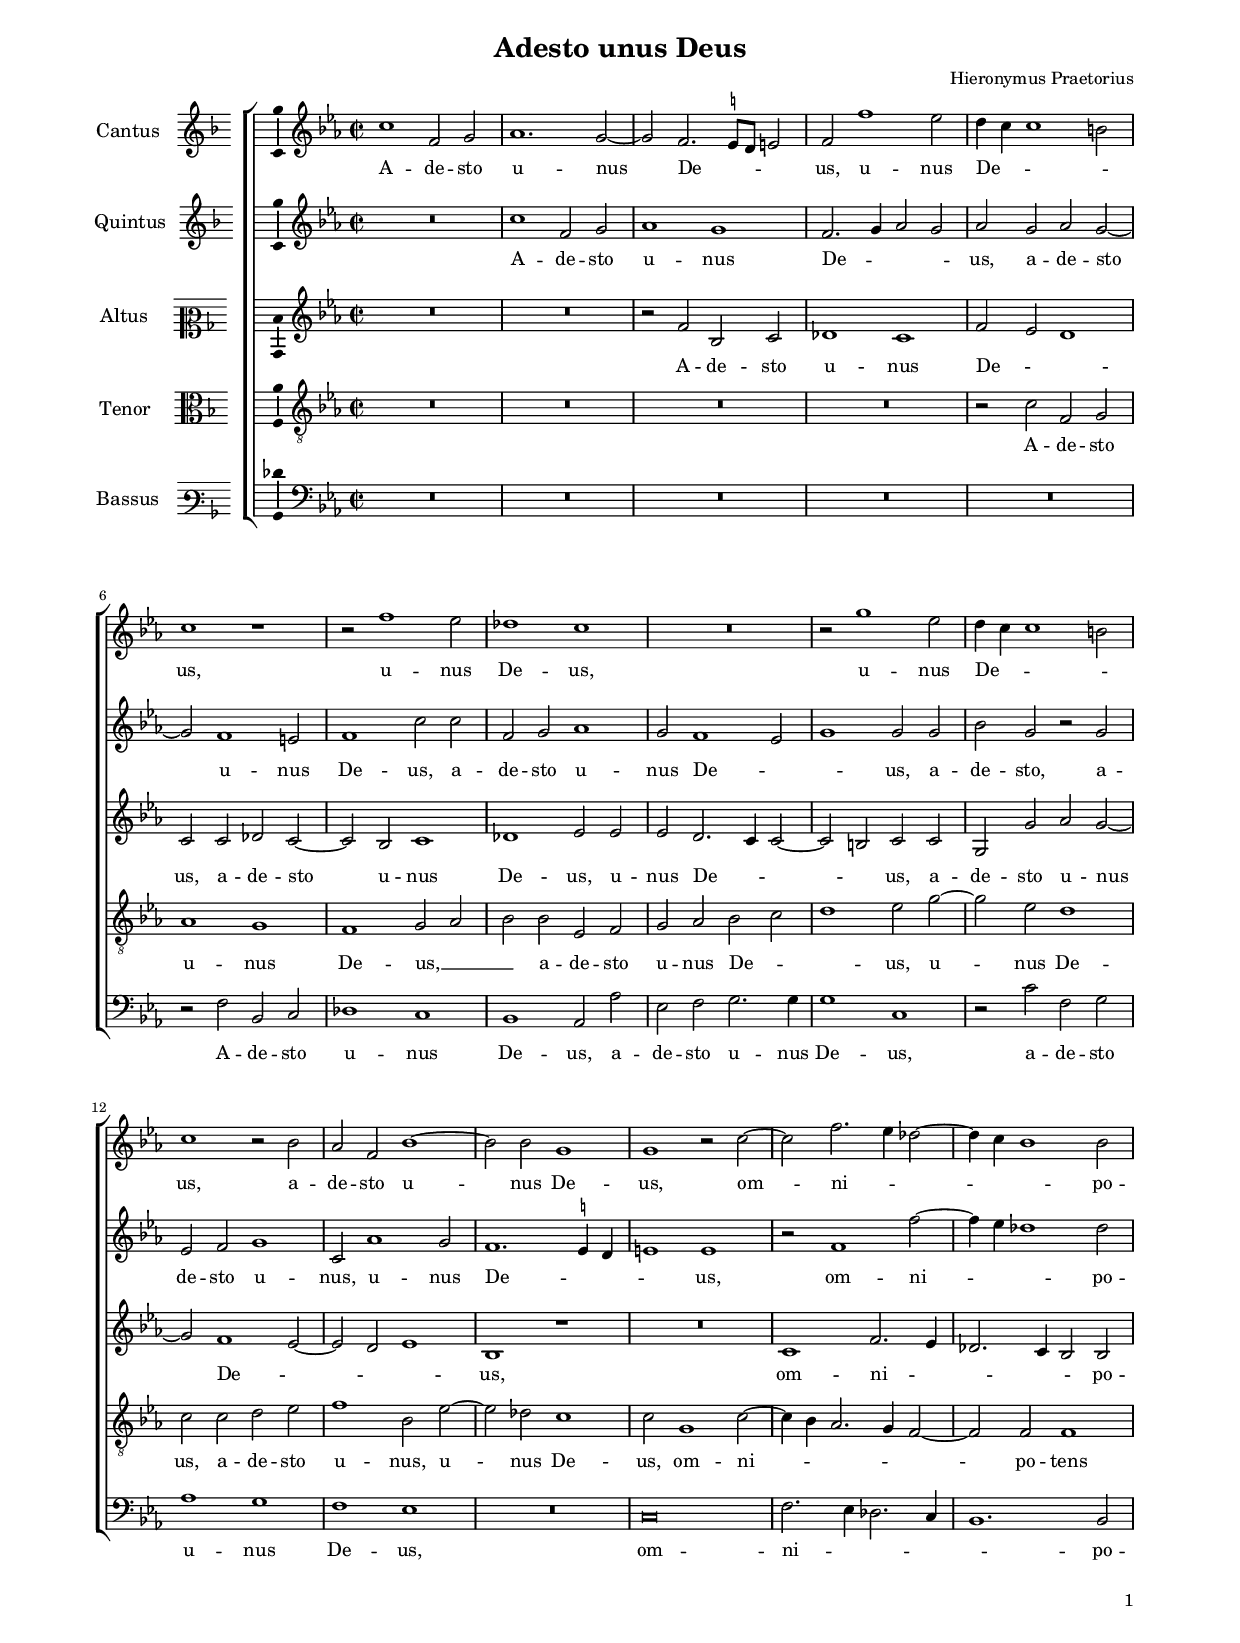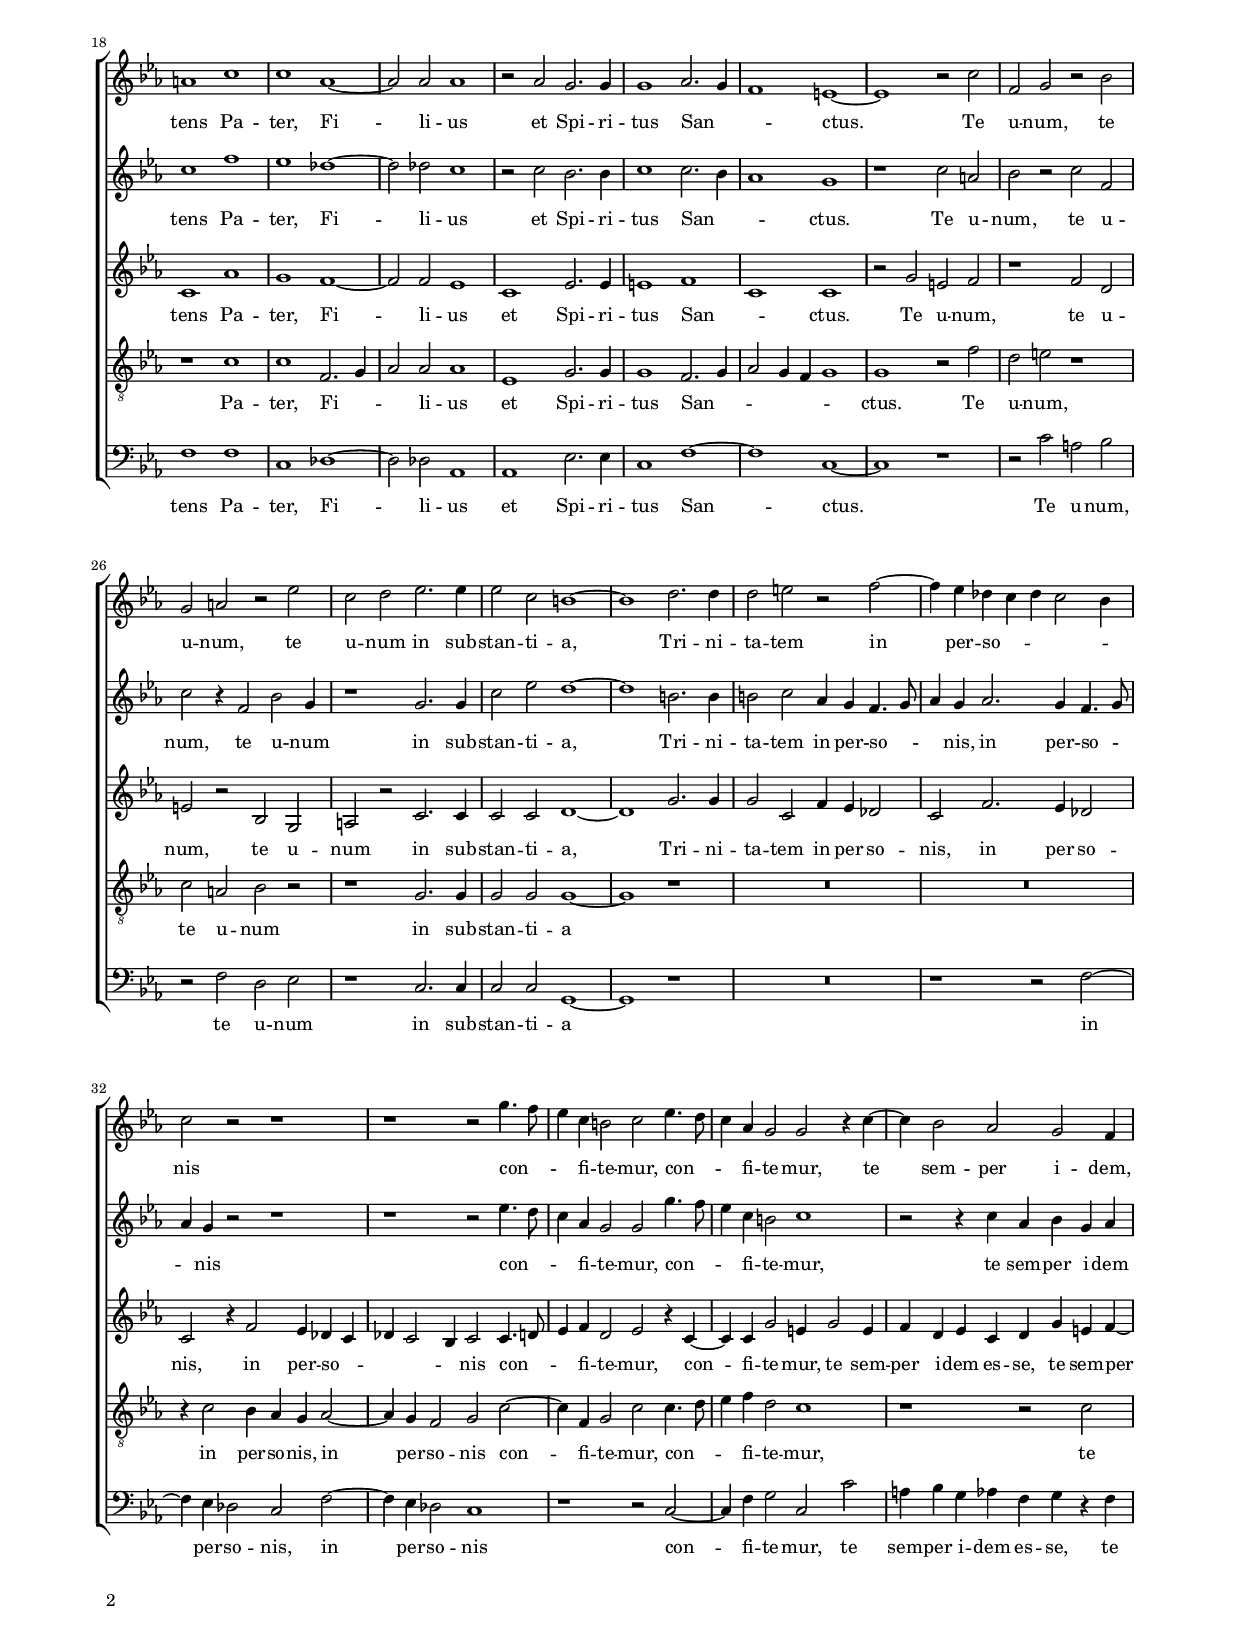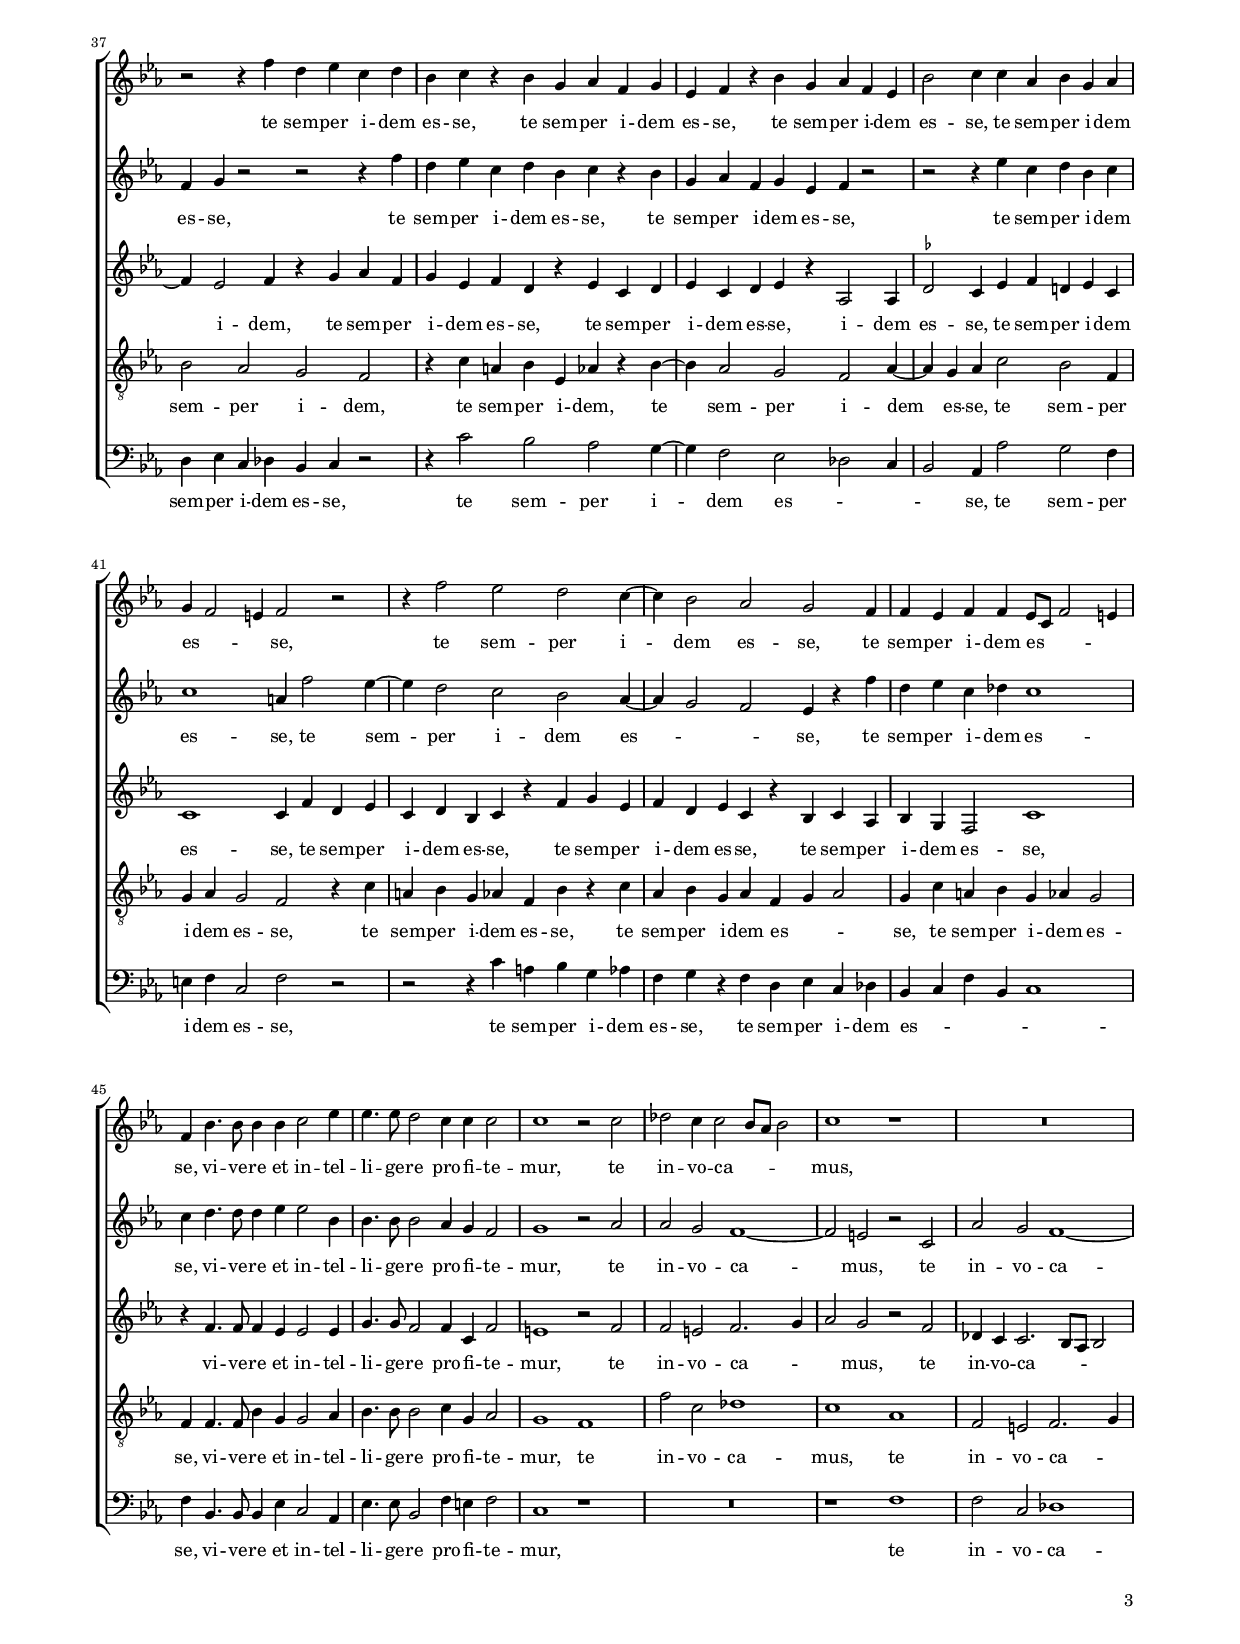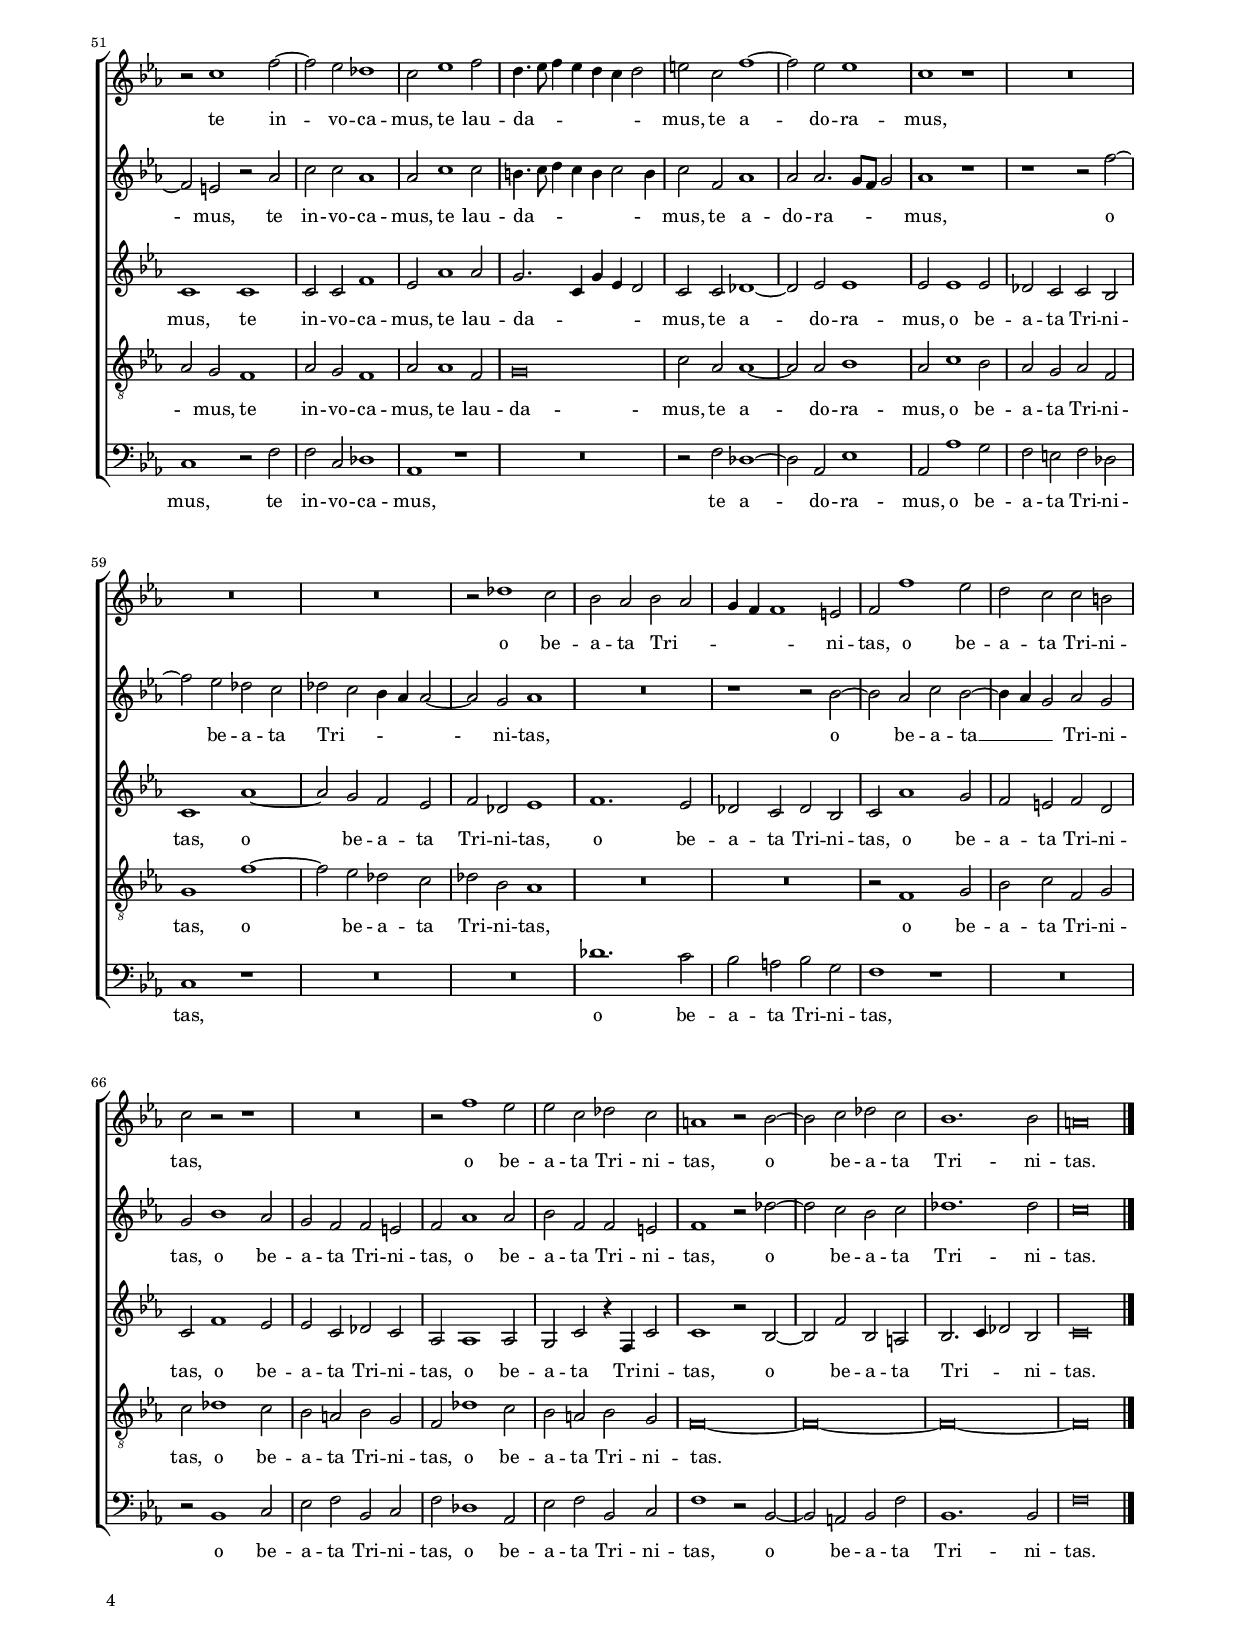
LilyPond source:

\header
{
  title="Adesto unus Deus"
  composer="Hieronymus Praetorius"
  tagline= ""
}

\version "2.24.0"
\language deutsch
#(set-global-staff-size 15)
% #(set-default-paper-size "letter")
#(ly:set-option 'point-and-click #f)


\paper
	{
	top-margin = 1.8 \cm
	bottom-margin = 1.2 \cm
	left-margin = 1.8 \cm
	right-margin = 1.8 \cm
	ragged-bottom = ##f
	ragged-last-bottom = ##f
	print-page-number = ##f
	system-system-spacing = #'((basic-distance . 17) (minimum-distance . 14) (padding . 7) (strechability . 150))
	oddFooterMarkup=\markup   \fill-line { "" \fromproperty #'page:page-number-string }
	evenFooterMarkup=\markup  \fill-line { \fromproperty #'page:page-number-string "" }
	last-bottom-spacing = #'((basic-distance . 12) (minimum-distance . 7) (padding . 4))
%	systems-per-page = 3
%   page-count = 3
%	min-systems-per-page = 3
	markup-system-spacing.basic-distance = #12
%	print-all-headers = ##t
%	print-first-page-number = ##t
%	first-page-number = 1
	}

	
global = {
	\key f \major
	\time 2/2 \set Score.measureLength = #(ly:make-moment 2/1)
	\set Score.tempoHideNote = ##t
	\tempo 2 = 90
	\skip 1*2*73 \bar "|."
	}

	ficta = { \once \set suggestAccidentals = ##t }

	forget = #(define-music-function (music) (ly:music?) #{
		\accidentalStyle forget
		$music
		\accidentalStyle default
		#})


incipitcantus = \markup { \score {
	{
	\set Staff.instrumentName = \markup { \fontsize #1 "Cantus" }
	\key f \major
	\clef violin
	s4 \bar ""
	}
	\layout  {
	raggedright = ##t
	indent = 1.6 \cm
	line-width = 2.5\cm
	\context { \Staff \remove Time_signature_engraver }
	\override Staff.Clef.Y-extent = #'(0 . 0)
	}} \hspace #1 }

      
incipitquintus = \markup { \score {
	{
	\set Staff.instrumentName = \markup { \fontsize #1 "Quintus" }
	\key f \major
	\clef violin
	s4 \bar ""
	}
	\layout  {
	raggedright = ##t
	indent = 1.6 \cm
	line-width = 2.5\cm
	\context { \Staff \remove Time_signature_engraver }
	\override Staff.Clef.Y-extent = #'(0 . 0)
	}} \hspace #1 }
 
    
incipitaltus = \markup { \score {
	{
	\set Staff.instrumentName = \markup { \fontsize #1 "Altus" }
	\key f \major
	\clef mezzosoprano
	s4 \bar ""
	}
	\layout  {
	raggedright = ##t
	indent = 1.6 \cm
	line-width = 2.5\cm
	\context { \Staff \remove Time_signature_engraver }
	\override Staff.Clef.Y-extent = #'(0 . 0)
	}} \hspace #1 }


incipittenor = \markup { \score {
	{
	\set Staff.instrumentName = \markup { \fontsize #1 "Tenor" }
	\key f \major
	\clef alto
	s4 \bar ""
	}
	\layout  {
	raggedright = ##t
	indent = 1.6 \cm
	line-width = 2.5\cm
	\context { \Staff \remove Time_signature_engraver }
	\override Staff.Clef.Y-extent = #'(0 . 0)
	}} \hspace #1 }
    
      
incipitbassus = \markup { \score {
	{
	\set Staff.instrumentName = \markup { \fontsize #1 "Bassus" }
	\key f \major
	\clef varbaritone
	s4 \bar ""
	}
	\layout  {
	raggedright = ##t
	indent = 1.6 \cm
	line-width = 2.5\cm
	\context { \Staff \remove Time_signature_engraver }
	\override Staff.Clef.Y-extent = #'(0 . 0)
	}} \hspace #1 }


cantus =  \relative c''
	{
	d1 g,2 a
	b1. a2~
	a2 g2. \ficta fis8 e fis!2
	g2 g'1 f2
%5
	e4 d d1 cis2 |
	d1 r
	r2 g1 f2
	es1 d
	R\breve
%10
	r2 a'1 f2 |
	e4 d d1 cis2
	d1 r2 c
	b2 g c1~
	c2 c a1
%15
	a1 r2 d~ |
	d2 g2. f4 es2~
	es4 d c1 c2
	h1 d
	d1 b~
%20
	b2 b b1 |
	r2 b a2. a4
	a1 b2. a4
	g1 fis~
	fis1 r2 d'
%25
	g,2 a r c |
	a2 h r f'
	d2 e f2. f4
	f2 d cis1~
	cis1 e2. e4
%30
	e2 fis r g~ |
	g4 f es d es d2 c4
	d2 r r1
	r1 r2 a'4. g8
	f4 d cis2 d f4. e8
%35
	d4 b a2 a r4 d~ |
	d4 c2 b a g4
	r2 r4 g' e4 f d e
	c4 d r c a b g a
	f4 g r c a b g f
%40
	c'2 d4 d b4 c a b |
	a4 g2 fis4 g2 r
	r4 g'2 f e d4~
	d4 c2 b a g4
	g4 f g g f8 d g2 fis4
%45
	g4 c4. c8 c4 c4 d2 f4 |
	f4. f8 e2 d4 d d2
	d1 r2 d
	es2 d4 d2 c8 b c2
	d1 r
%50
	R\breve |
	r2 d1 g2~
	g2 f es1
	d2 f1 g2
	e4. f8 g4 f e d e2
%55
	fis2 d g1~ |
	g2 f f1
	d1 r
	R\breve
	R\breve
%60
	R\breve |
	r2 es1 d2
	c2 b c b
	a4 g g1 fis2
	g2 g'1 f2
%65
	e2 d d cis |
	d2 r r1
	R\breve
	r2 g1 f2
	f2 d es d
%70
	h1 r2 c~ |
	c2 d es d
	c1. c2
	h\breve |
	}


quintus =  \relative c''
	{
	R\breve
	d1 g,2 a
	b1 a
	g2. a4 b2 a
%5
	b2 a b a~ |
	a2 g1 fis2
	g1 d'2 d
	g,2 a b1
	a2 g1 f2
%10
	a1 a2 a |
	c2 a r a
	f2 g a1
	d,2 b'1 a2
	g1. \ficta fis4 e
%15
	fis1 fis |
	r2 g1 g'2~
	g4 f es1 es2
	d1 g
	f1 es~
%20
	es2 es d1 |
	r2 d c2. c4
	d1 d2. c4
	b1 a
	r1 d2 h
%25
	c2 r d g, |
	d'2 r4 g,2 c a4
	r1 a2. a4
	d2 f e1~
	e1 cis2. cis4
%30
	cis2 d b4 a g4. a8 |
	b4 a b2. a4 g4. a8
	b4 a r2 r1
	r1 r2 f'4. e8
	d4 b a2 a a'4. g8
%35
	f4 d cis2 d1 |
	r2 r4 d b c a b
	g4 a r2 r r4 g'
	e4 f d e c d r c
	a4 b g a f g r2
%40
	r2 r4 f' d e c d |
	d1 h4 g'2 f4~
	f4 e2 d c b4~
	b4 a2 g f4 r g'
	e4 f d es d1
%45
	d4 e4. e8 e4 f4 f2 c4 |
	c4. c8 c2 b4 a g2
	a1 r2 b
	b2 a g1~
	g2 fis r d
%50
	b'2 a g1~ |
	g2 fis r b
	d2 d b1
	b2 d1 d2
	cis4. d8 e4 d cis4 d2 cis4
%55
	d2 g, b1 |
	b2 b2. a8 g a2
	b1 r
	r1 r2 g'~
	g2 f es d
%60
	es2 d c4 b b2~ |
	b2 a b1
	R\breve
	r1 r2 c~
	c2 b d c~
%65
	c4 b a2 b a |
	a2 c1 b2
	a2 g g fis
	g2 b1 b2
	c2 g g fis
%70
	g1 r2 es'~ |
	es2 d c d
	es1. es2
	d\breve |
	}


altus =  \relative c'
	{
	R\breve
	R\breve
	r2 g' c, d
	es1 d
%5
	g2 f e1 |
	d2 d es d~
	d2 c d1
	es1 f2 f
	f2 e2. d4 d2~
%10
	d2 cis d d |
	a2 a' b a~
	a2 g1 f2~
	f2 e f1
	c1 r
%15
	R\breve |
	d1 g2. f4
	es2. d4 c2 c
	d1 b'
	a1 g~
%20
	g2 g f1 |
	d1 f2. f4	
	fis1 g
	d1 d
	r2 a' fis g
%25
	r1 g2 e |
	fis2 r c a
	h r d2. d4
	d2 d e1~
	e1 a2. a4
%30
	a2 d, g4 f es2 |
	d2 g2. f4 es2
	d2 r4 g2 f4 es d
	es4 d2 c4 d2 d4. e8
	f4 g e2 f r4 d~
%35
	d4 d a'2 fis4 a2 fis4 |	
	g4 e f d e a fis g~
	g4 f2 g4 r4 a b g
	a4 f g e r f d e
	f4 d e f r b,2 b4
%40
	\ficta es2 d4 f g e f d |
	d1 d4 g e f
	d4 e c d r g a f
	g4 e f d r c d b
	c4 a g2 d'1
%45
	r4 g4. g8 g4 f f2 f4 |
	a4. a8 g2 g4 d g2
	fis1 r2 g
	g2 fis g2. a4
	b2 a r g
%50
	es4 d d2. c8 b c2 |
	d1 d
	d2 d g1
	f2 b1 b2
	a2. d,4 a' f e2
%55
	d2 d es1~ |
	es2 f f1
	f2 f1 f2
	es2 d d c
	d1 b'~
%60
	b2 a g f |
	g2 es f1
	g1. f2
	es2 d es c
	d2 b'1 a2
%65
	g2 fis g e |
	d2 g1 f2
	f2 d es d
	b2 b1 b2
	a2 d r4 g, d'2
%70
	d1 r2 c~ |
	c2 g' c, h
	c2. d4 es2 c
	d\breve |
	}


tenor  =  \relative c'
	{
	R\breve
	R\breve
	R\breve
	R\breve
%5
	r2 d g, a |
	b1 a
	g1 a2 b
	c2 c f, g
	a2 b c d
%10
	e1 f2 a~ |
	a2 f e1
	d2 d e f
	g1 c,2 f~
	f2 es d1
%15
	d2 a1 d2~ |
	d4 c b2. a4 g2~
	g2 g g1
	r1 d'
	d1 g,2. a4
%20
	b2 b b1 |
	f1 a2. a4
	a1 g2. a4
	b2 a4 g a1
	a1 r2 g'
%25
	e2 fis r1 |
	d2 h c r
	r1 a2. a4
	a2 a a1~
	a1 r
%30
	R\breve |
	R\breve
	r4 d2 c4 b a b2~
	b4 a g2 a d~
	d4 g, a2 d d4. e8
%35
	f4 g e2 d1 |
	r1 r2 d
	c2 b a g
	r4 d' h c f, b r c~
	c4 b2 a g b4~
%40
	b4 a b d2 c g4 |
	a4 b a2 g r4 d'
	h4 c a b g c r d
	b4 c a b g a b2
	a4 d h c a b a2
%45
	g4 g4. g8 c4 a4 a2 b4 |
	c4. c8 c2 d4 a b2
	a1 g
	g'2 d es1
	d1 b
%50
	g2 fis g2. a4 |
	b2 a g1
	b2 a g1
	b2 b1 g2
	a\breve
%55
	d2 b b1~ |
	b2 b c1
	b2 d1 c2
	b2 a b g
	a1 g'~
%60
	g2 f es d |
	es2 c b1
	R\breve
	R\breve
	r2 g1 a2
%65
	c2 d g, a |
	d2 es1 d2
	c2 h c a
	g2 es'1 d2
	c2 h c a
%70
	g\breve~ |
	g\breve~
	g\breve~
	g\breve |
	}


bassus  =  \relative c
	{
	R\breve
	R\breve
	R\breve
	R\breve
%5
	R\breve |
	r2 g' c, d
	es1 d
	c1 b2 b'
	f2 g a2. a4
%10
	a1 d, |
	r2 d' g,2 a
	b1 a
	g1 f
	R\breve
%15
	d\breve |
	g2. f4 es2. d4
	c1. c2
	g'1 g
	d1 es~
%20
	es2 es b1 |
	b1 f'2. f4
	d1 g~
	g1 d~
	d1 r
%25
	r2 d' h c |
	r2 g e f
	r1 d2. d4
	d2 d a1~
	a1 r
%30
	R\breve |
	r1 r2 g'~
	g4 f es2 d g~
	g4 f es2 d1
	r1 r2 d~
%35
	d4 g a2 d, d' |
	h4 c a b g a r g
	e4 f d es c d r2
	r4 d'2 c b a4~
	a4 g2 f es d4
%40
	c2 b4 b'2 a g4 |
	fis4 g d2 g r
	r2 r4 d' h c a b
	g4 a r g e f d es
	c4 d g c, d1
%45
	g4 c,4. c8 c4 f d2 b4 |
	f'4. f8 c2 g'4 fis g2
	d1 r
	R\breve
	r1 g
%50
	g2 d es1 |
	d1 r2 g
	g2 d es1
	b1 r
	R\breve
%55
	r2 g' es1~ |
	es2 b f'1
	b,2 b'1 a2
	g2 fis g es
	d1 r
%60
	R\breve |
	R\breve
	es'1. d2
	c2 h c a
	g1 r
%65
	R\breve |
	r2 c,1 d2
	f2 g c, d
	g2 es1 b2
	f'2 g c, d
%70
	g1 r2 c,~ |
	c2 h c g'
	c,1. c2
	g'\breve |
	}


lyricscantus = \lyricmode {
	A -- de -- sto u -- nus De -- _ _ _ us,
	u -- nus De -- _ _ _ us,
	u -- nus De -- us,
	u -- nus De -- _ _ _ us,
	a -- de -- sto u -- nus De -- us,
	om -- ni -- _ _ _ _ po -- tens Pa -- ter,
	Fi -- li -- us et Spi -- ri -- tus San -- _ _ ctus.
	Te u -- num,
	te u -- num,
	te u -- num in sub -- stan -- ti -- a,
	Tri -- ni -- ta -- tem
	in per -- so -- _ _ _ _ nis
	con -- _ _ fi -- te -- mur,
	con -- _ _ fi -- te -- mur,
	te sem -- per i -- dem,
	te sem -- per i -- dem es -- se,
	te sem -- per i -- dem es -- se,
	te sem -- per i -- dem es -- se,
	te sem -- per i -- dem es -- _ _ se,
	te sem -- per i -- dem es -- se,
	te sem -- per i -- dem es -- _ _ _ se,
	vi -- ve -- re et in -- tel -- li -- ge -- re pro -- fi -- te -- mur,
	te in -- vo -- ca -- _ _ _ mus,
	te in -- vo -- ca -- mus,
	te lau -- da -- _ _ _ _ _ _ mus,
	te a -- do -- ra -- mus,
	o be -- a -- ta Tri -- _ _ _ _ ni -- tas,
	o be -- a -- ta Tri -- ni -- tas,
	o be -- a -- ta Tri -- ni -- tas,
	o be -- a -- ta Tri -- ni -- tas.
	}


lyricsquintus = \lyricmode {
	A -- de -- sto u -- nus De -- _ _ _ us,
	a -- de -- sto u -- nus De -- us,
	a -- de -- sto u -- nus De -- _ _ us,
	a -- de -- sto,
	a -- de -- sto u -- nus,
	u -- nus De -- _ _ _ us,
	om -- ni -- _ _ po -- tens Pa -- ter,
	Fi -- li -- us et Spi -- ri -- tus San -- _ _ ctus.
	Te u -- num,
	te u -- num,
	te u -- num in sub -- stan -- ti -- a,
	Tri -- ni -- ta -- tem
	in per -- so -- _ _ nis,
	in per -- so -- _ _ nis
	con -- _ _ fi -- te -- mur,
	con -- _ _ fi -- te -- mur,
	te sem -- per i -- dem es -- se,
	te sem -- per i -- dem es -- se,
	te sem -- per i -- dem es -- se,
	te sem -- per i -- dem es -- se,
	te sem -- per i -- dem es -- _ _ se,
	te sem -- per i -- dem es -- se,
	vi -- ve -- re et in -- tel -- li -- ge -- re pro -- fi -- te -- mur,
	te in -- vo -- ca -- mus,
	te in -- vo -- ca -- mus,
	te in -- vo -- ca -- mus,
	te lau -- da -- _ _ _ _ _ _ mus,
	te a -- do -- ra -- _ _ _ mus,
	o be -- a -- ta Tri -- _ _ _ _ ni -- tas,
	o be -- a -- ta __ _ _ Tri -- ni -- tas,
	o be -- a -- ta Tri -- ni -- tas,
	o be -- a -- ta Tri -- ni -- tas,
	o be -- a -- ta Tri -- ni -- tas.
	}


lyricsaltus = \lyricmode {
	A -- de -- sto u -- nus De -- _ _ us,
	a -- de -- sto u -- nus De -- us,
	u -- nus De -- _ _ _ us,
	a -- de -- sto u -- nus De -- _ _ _ us,
	om -- ni -- _ _ _ _ po -- tens Pa -- ter,
	Fi -- li -- us et Spi -- ri -- tus San -- _ ctus.
	Te u -- num,
	te u -- num,
	te u -- num in sub -- stan -- ti -- a,
	Tri -- ni -- ta -- tem
	in per -- so -- nis,
	in per -- so -- nis,
	in per -- so -- _ _ _ _ nis
	con -- _ _ fi -- te -- mur,
	con -- fi -- te -- mur,
	te sem -- per i -- dem es -- se,
	te sem -- per i -- dem,
	te sem -- per i -- dem es -- se,
	te sem -- per i -- dem es -- se,
	i -- dem es -- se,
	te sem -- per i -- dem es -- se,
	te sem -- per i -- dem es -- se,
	te sem -- per i -- dem es -- se,
	te sem -- per i -- dem es -- se,
	vi -- ve -- re et in -- tel -- li -- ge -- re pro -- fi -- te -- mur,
	te in -- vo -- ca -- _ _ mus,
	te in -- vo -- ca -- _ _ _ mus,
	te in -- vo -- ca -- mus,
	te lau -- da -- _ _ _ _ mus,
	te a -- do -- ra -- mus,
	o be -- a -- ta Tri -- ni -- tas,
	o be -- a -- ta Tri -- ni -- tas,
	o be -- a -- ta Tri -- ni -- tas,
	o be -- a -- ta Tri -- ni -- tas,
	o be -- a -- ta Tri -- ni -- tas,
	o be -- a -- ta Tri -- ni -- tas,
	o be -- a -- ta Tri -- _ _ ni -- tas.
	}


lyricstenor = \lyricmode {
	A -- de -- sto u -- nus De -- us, __ _ _
	a -- de -- sto u -- nus De -- _ _ us,
	u -- nus De -- us,
	a -- de -- sto u -- nus, 
	u -- nus De -- us,
	om -- ni -- _ _ _ _ po -- tens Pa -- ter,
	Fi -- _ _ li -- us et Spi -- ri -- tus San -- _ _ _ _ _ ctus.
	Te u -- num,
	te u -- num in sub -- stan -- ti -- a
	in per -- so -- nis,
	in per -- so -- nis
	con -- fi -- te -- mur,
	con -- _ _ fi -- te -- mur,
	te sem -- per i -- dem,
	te sem -- per i -- dem,
	te sem -- per i -- dem es -- se,
	te sem -- per i -- dem es -- se,
	te sem -- per i -- dem es -- se,
	te sem -- per i -- dem es -- _ _ se,
	te sem -- per i -- dem es -- se,
	vi -- ve -- re et in -- tel -- li -- ge -- re pro -- fi -- te -- mur,
	te in -- vo -- ca -- mus,
	te in -- vo -- ca -- _ _ mus,
	te in -- vo -- ca -- mus,
	te lau -- da -- mus,
	te a -- do -- ra -- mus,
	o be -- a -- ta Tri -- ni -- tas,
	o be -- a -- ta Tri -- ni -- tas,
	o be -- a -- ta Tri -- ni -- tas,
	o be -- a -- ta Tri -- ni -- tas,
	o be -- a -- ta Tri -- ni -- tas.
	}


lyricsbassus = \lyricmode {
	A -- de -- sto u -- nus De -- us,
	a -- de -- sto u -- nus De -- us,
	a -- de -- sto u -- nus De -- us,
	om -- ni -- _ _ _ _ po -- tens Pa -- ter,
	Fi -- li -- us et Spi -- ri -- tus San -- ctus.
	Te u -- num,
	te u -- num in sub -- stan -- ti -- a
	in per -- so -- nis,
	in per -- so -- nis
	con -- fi -- te -- mur,
	te sem -- per i -- dem es -- se,
	te sem -- per i -- dem es -- se,
	te sem -- per i -- dem es -- _ _ _ se,
	te sem -- per i -- dem es -- se,
	te sem -- per i -- dem es -- se,
	te sem -- per i -- dem es -- _ _ _ _ se,
	vi -- ve -- re et in -- tel -- li -- ge -- re pro -- fi -- te -- mur,
	te in -- vo -- ca -- mus,
	te in -- vo -- ca -- mus,
	te a -- do -- ra -- mus,
	o be -- a -- ta Tri -- ni -- tas,
	o be -- a -- ta Tri -- ni -- tas,
	o be -- a -- ta Tri -- ni -- tas,
	o be -- a -- ta Tri -- ni -- tas,
	o be -- a -- ta Tri -- ni -- tas.
	}


\score
{  
	\transpose f es {
	\new ChoirStaff \with { \override StaffGrouper.staff-staff-spacing.basic-distance = #12 }
	<<

	\new Staff << \global
	\new Voice="v1" {
		\set Staff.instrumentName=\incipitcantus
%		\set Staff.instrumentName= "S"
		\set Staff.midiInstrument = "reed organ"
		\clef violin
		\cantus }
	\new Lyrics \lyricsto "v1" {\lyricscantus }
	>>


	\new Staff << \global
	\new Voice="v5" {
		\set Staff.instrumentName=\incipitquintus
%		\set Staff.instrumentName= "Q"
		\set Staff.midiInstrument = "reed organ"
		\clef violin
		\quintus}
	\new Lyrics \lyricsto "v5" {\lyricsquintus }
	>>


	\new Staff << \global
	\new Voice="v2" {
		\set Staff.instrumentName=\incipitaltus
%		\set Staff.instrumentName= "A"
		\set Staff.midiInstrument = "reed organ"
		\clef violin % "G_8"
		\altus}
	\new Lyrics \lyricsto "v2" {\lyricsaltus }
	>>


	\new Staff << \global
	\new Voice="v3" {
		\set Staff.instrumentName=\incipittenor
%		\set Staff.instrumentName= "T"
		\set Staff.midiInstrument = "reed organ"
		\clef "G_8"
		\tenor }
	\new Lyrics \lyricsto "v3" {\lyricstenor }
	>>


	\new Staff << \global
	\new Voice="v4" {
		\set Staff.instrumentName=\incipitbassus
%		\set Staff.instrumentName= "B"
		\set Staff.midiInstrument = "reed organ"
		\clef bass 
		\bassus }
	\new Lyrics \lyricsto "v4" {\lyricsbassus}
	>>

	>>
	} % transpose

	\layout
	{
	indent = 2.5\cm
	\context { \Lyrics \override VerticalAxisGroup.nonstaff-relatedstaff-spacing.padding = #1.4 }
%	\context { \Lyrics \override LyricText.font-size = #1 }
	\context { \Staff \override TimeSignature.break-visibility = #end-of-line-invisible }
	\context { \Staff \consists Ambitus_engraver }
	\context { \Score \override BarNumber.padding = #2 }
	\context { \Voice \override NoteHead.style = #'baroque }
	}

\midi
	{
   	
	}

}


% EOF
